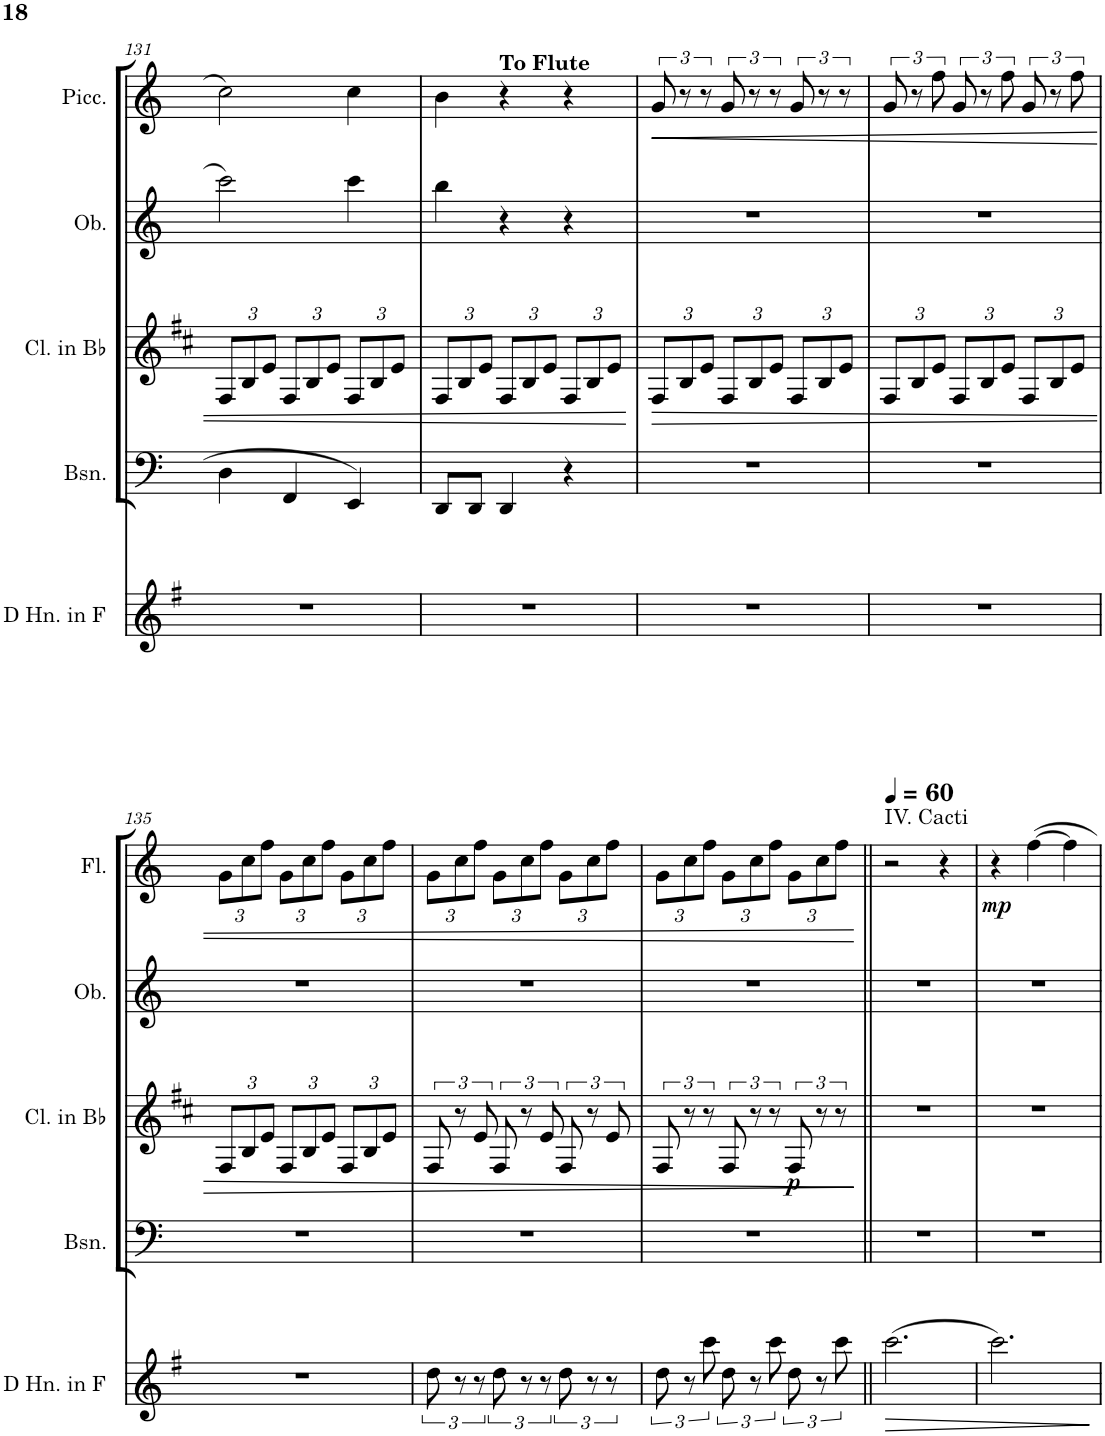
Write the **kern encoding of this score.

**kern	**dynam	**kern	**kern	**dynam	**kern	**kern	**dynam
*part5	*part5	*part4	*part3	*part3	*part2	*part1	*part1
*staff5	*staff5	*staff4	*staff3	*staff3	*staff2	*staff1	*staff1
*I"Horn in F	*	*I"Bassoon	*I"Clarinet in Bb	*	*I"Oboe	*I"Flute	*
*	*	*I'Bsn.	*I'Cl. in Bb	*	*I'Ob.	*I'Fl.	*
!!LO:PB:g=z
*clefG2	*	*clefF4	*clefG2	*	*clefG2	*clefG2	*
*Trd4c7	*	*	*Trd1c2	*	*	*Trd-7c-12	*
*k[f#]	*	*k[]	*k[f#c#]	*	*k[]	*k[]	*
*M3/4	*	*M3/4	*M3/4	*	*M3/4	*M3/4	*
*	*	*	*Xbrackettup	*	*	*	*
=131	=131	=131	=131	=131	=131	=131	=131
2.r	.	4D\	12F#/L	.	2ccc\	2cc\	.
.	.	.	12B/	.	.	.	.
.	.	.	12e/J	.	.	.	.
.	.	4FF/	12F#/L	.	.	.	.
.	.	.	12B/	.	.	.	.
.	.	.	12e/J	.	.	.	.
.	.	4EE/	12F#/L	.	4ccc\	4cc\	.
.	.	.	12B/	.	.	.	.
.	.	.	12e/J	.	.	.	.
=132	=132	=132	=132	=132	=132	=132	=132
2.r	.	8DD/L	12F#/L	.	4bb\	4b\	.
.	.	.	12B/	.	.	.	.
.	.	8DD/J	.	.	.	.	.
.	.	.	12e/J	.	.	.	.
!	!	!	!	!	!	!LO:TX:a:B:t=To Flute	!
.	.	4DD/	12F#/L	.	4r	4r	.
.	.	.	12B/	.	.	.	.
.	.	.	12e/J	.	.	.	.
.	.	4r	12F#/L	.	4r	4r	.
.	.	.	12B/	.	.	.	.
.	.	.	12e/J	.	.	.	.
=133	=133	=133	=133	=133	=133	=133	=133
!	!	!	!	!LO:HP:b	!	!	!LO:HP:b
2.r	.	2.r	12F#/L	>	2.r	12g/	<
.	.	.	12B/	.	.	12r	.
.	.	.	12e/J	.	.	12r	.
.	.	.	12F#/L	.	.	12g/	.
.	.	.	12B/	.	.	12r	.
.	.	.	12e/J	.	.	12r	.
.	.	.	12F#/L	.	.	12g/	.
.	.	.	12B/	.	.	12r	.
.	.	.	12e/J	.	.	12r	.
=134	=134	=134	=134	=134	=134	=134	=134
2.r	.	2.r	12F#/L	.	2.r	12g/	.
.	.	.	12B/	.	.	12r	.
.	.	.	12e/J	.	.	12ff\	.
.	.	.	12F#/L	.	.	12g/	.
.	.	.	12B/	.	.	12r	.
.	.	.	12e/J	.	.	12ff\	.
.	.	.	12F#/L	.	.	12g/	.
.	.	.	12B/	.	.	12r	.
.	.	.	12e/J	.	.	12ff\	.
!!LO:LB:g=z
=135	=135	=135	=135	=135	=135	=135	=135
*	*	*	*	*	*	*Xbrackettup	*
2.r	.	2.r	12F#/L	.	2.r	12g\L	.
.	.	.	12B/	.	.	12cc\	.
.	.	.	12e/J	.	.	12ff\J	.
.	.	.	12F#/L	.	.	12g\L	.
.	.	.	12B/	.	.	12cc\	.
.	.	.	12e/J	.	.	12ff\J	.
.	.	.	12F#/L	.	.	12g\L	.
.	.	.	12B/	.	.	12cc\	.
.	.	.	12e/J	.	.	12ff\J	.
=136	=136	=136	=136	=136	=136	=136	=136
*	*	*	*brackettup	*	*	*	*
12dd\	.	2.r	12F#/	.	2.r	12g\L	.
12r	.	.	12r	.	.	12cc\	.
12r	.	.	12e/	.	.	12ff\J	.
12dd\	.	.	12F#/	.	.	12g\L	.
12r	.	.	12r	.	.	12cc\	.
12r	.	.	12e/	.	.	12ff\J	.
12dd\	.	.	12F#/	.	.	12g\L	.
12r	.	.	12r	.	.	12cc\	.
12r	.	.	12e/	.	.	12ff\J	.
=137	=137	=137	=137	=137	=137	=137	=137
12dd\	.	2.r	12F#/	.	2.r	12g\L	.
12r	.	.	12r	.	.	12cc\	.
12ccc\	.	.	12r	.	.	12ff\J	.
12dd\	.	.	12F#/	.	.	12g\L	.
12r	.	.	12r	.	.	12cc\	.
12ccc\	.	.	12r	.	.	12ff\J	.
!	!	!	!	!LO:DY:b	!	!	!
12dd\	.	.	12F#/	p	.	12g\L	.
12r	.	.	12r	.	.	12cc\	.
12ccc\	.	.	12r	.	.	12ff\J	.
.	.	.	.	]	.	.	[
=138||	=138||	=138||	=138||	=138||	=138||	=138||	=138||
*	*	*	*	*	*	*MM60	*
!	!	!	!	!	!	!LO:TX:a:t=IV. Cacti	!
!	!LO:HP:b	!	!	!	!	!	!
(2.ccc\	>	2.r	2.r	.	2.r	2r	.
.	.	.	.	.	.	4r	.
=139	=139	=139	=139	=139	=139	=139	=139
!	!	!	!	!	!	!	!LO:DY:b
2.ccc\)	.	2.r	2.r	.	2.r	4r	mp
.	.	.	.	.	.	[4ff\	.
.	.	.	.	.	.	4ff\]	.
.	]	.	.	.	.	.	.
=	=	=	=	=	=	=	=
*-	*-	*-	*-	*-	*-	*-	*-
